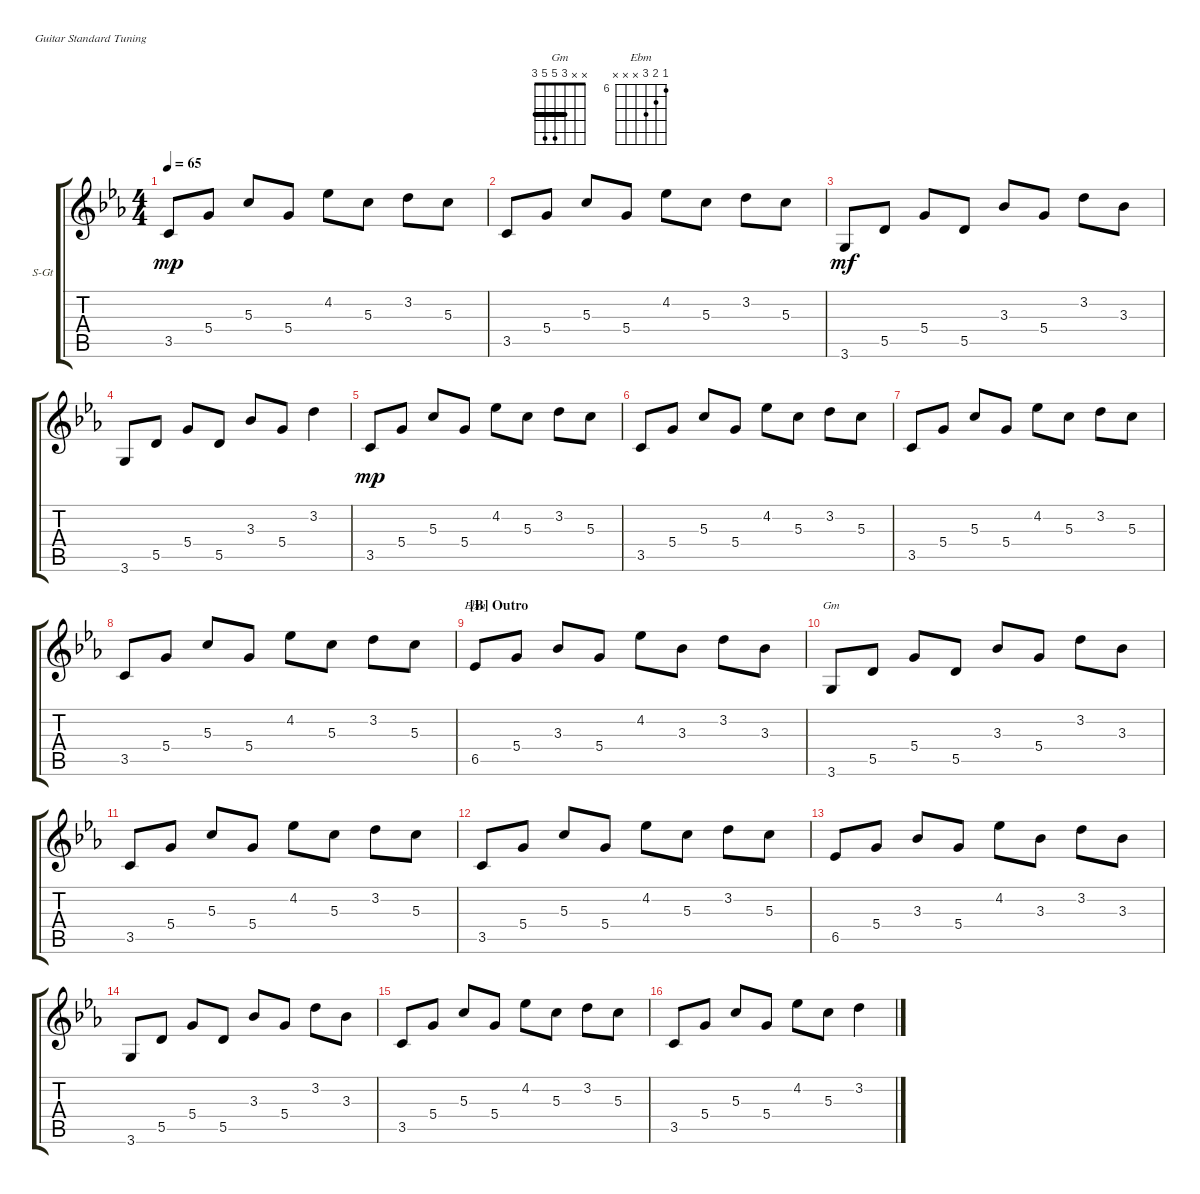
\defaultSystemsLayout 4
\bracketExtendMode groupsimilarinstruments
\firstSystemTrackNameOrientation horizontal
\otherSystemsTrackNameOrientation horizontal
\track ("Guitar Base 1" "S-Gt") {multiBarRest instrument acousticguitarsteel}
\staff {score tabs}
\tuning (E4 B3 G3 D3 A2 E2)
\chord ("Gm" x x 3 5 5 3) {barre 3}
\chord ("Ebm" 6 7 8 x x x) {firstfret 6}
\ts (4 4)
\tempo 65
\clef g2
\ks cminor
3.5.8{dy mp} 5.4.8 5.3.8 5.4.8 4.2.8 5.3.8 3.2.8 5.3.8 |
3.5.8 5.4.8 5.3.8 5.4.8 4.2.8 5.3.8 3.2.8 5.3.8 |
3.6.8{dy mf} 5.5.8 5.4.8 5.5.8 3.3.8 5.4.8 3.2.8 3.3.8 |
3.6.8 5.5.8 5.4.8 5.5.8 3.3.8 5.4.8 3.2.4 |
3.5.8{dy mp} 5.4.8 5.3.8 5.4.8 4.2.8 5.3.8 3.2.8 5.3.8 |
3.5.8 5.4.8 5.3.8 5.4.8 4.2.8 5.3.8 3.2.8 5.3.8 |
3.5.8 5.4.8 5.3.8 5.4.8 4.2.8 5.3.8 3.2.8 5.3.8 |
3.5.8 5.4.8 5.3.8 5.4.8 4.2.8 5.3.8 3.2.8 5.3.8 |
\section ("B" "Outro")
6.5.8{ch "Ebm"} 5.4.8 3.3.8 5.4.8 4.2.8 3.3.8 3.2.8 3.3.8 |
3.6.8{ch "Gm"} 5.5.8 5.4.8 5.5.8 3.3.8 5.4.8 3.2.8 3.3.8 |
3.5.8 5.4.8 5.3.8 5.4.8 4.2.8 5.3.8 3.2.8 5.3.8 |
3.5.8 5.4.8 5.3.8 5.4.8 4.2.8 5.3.8 3.2.8 5.3.8 |
6.5.8 5.4.8 3.3.8 5.4.8 4.2.8 3.3.8 3.2.8 3.3.8 |
3.6.8 5.5.8 5.4.8 5.5.8 3.3.8 5.4.8 3.2.8 3.3.8 |
3.5.8 5.4.8 5.3.8 5.4.8 4.2.8 5.3.8 3.2.8 5.3.8 |
3.5.8 5.4.8 5.3.8 5.4.8 4.2.8 5.3.8 3.2.4
